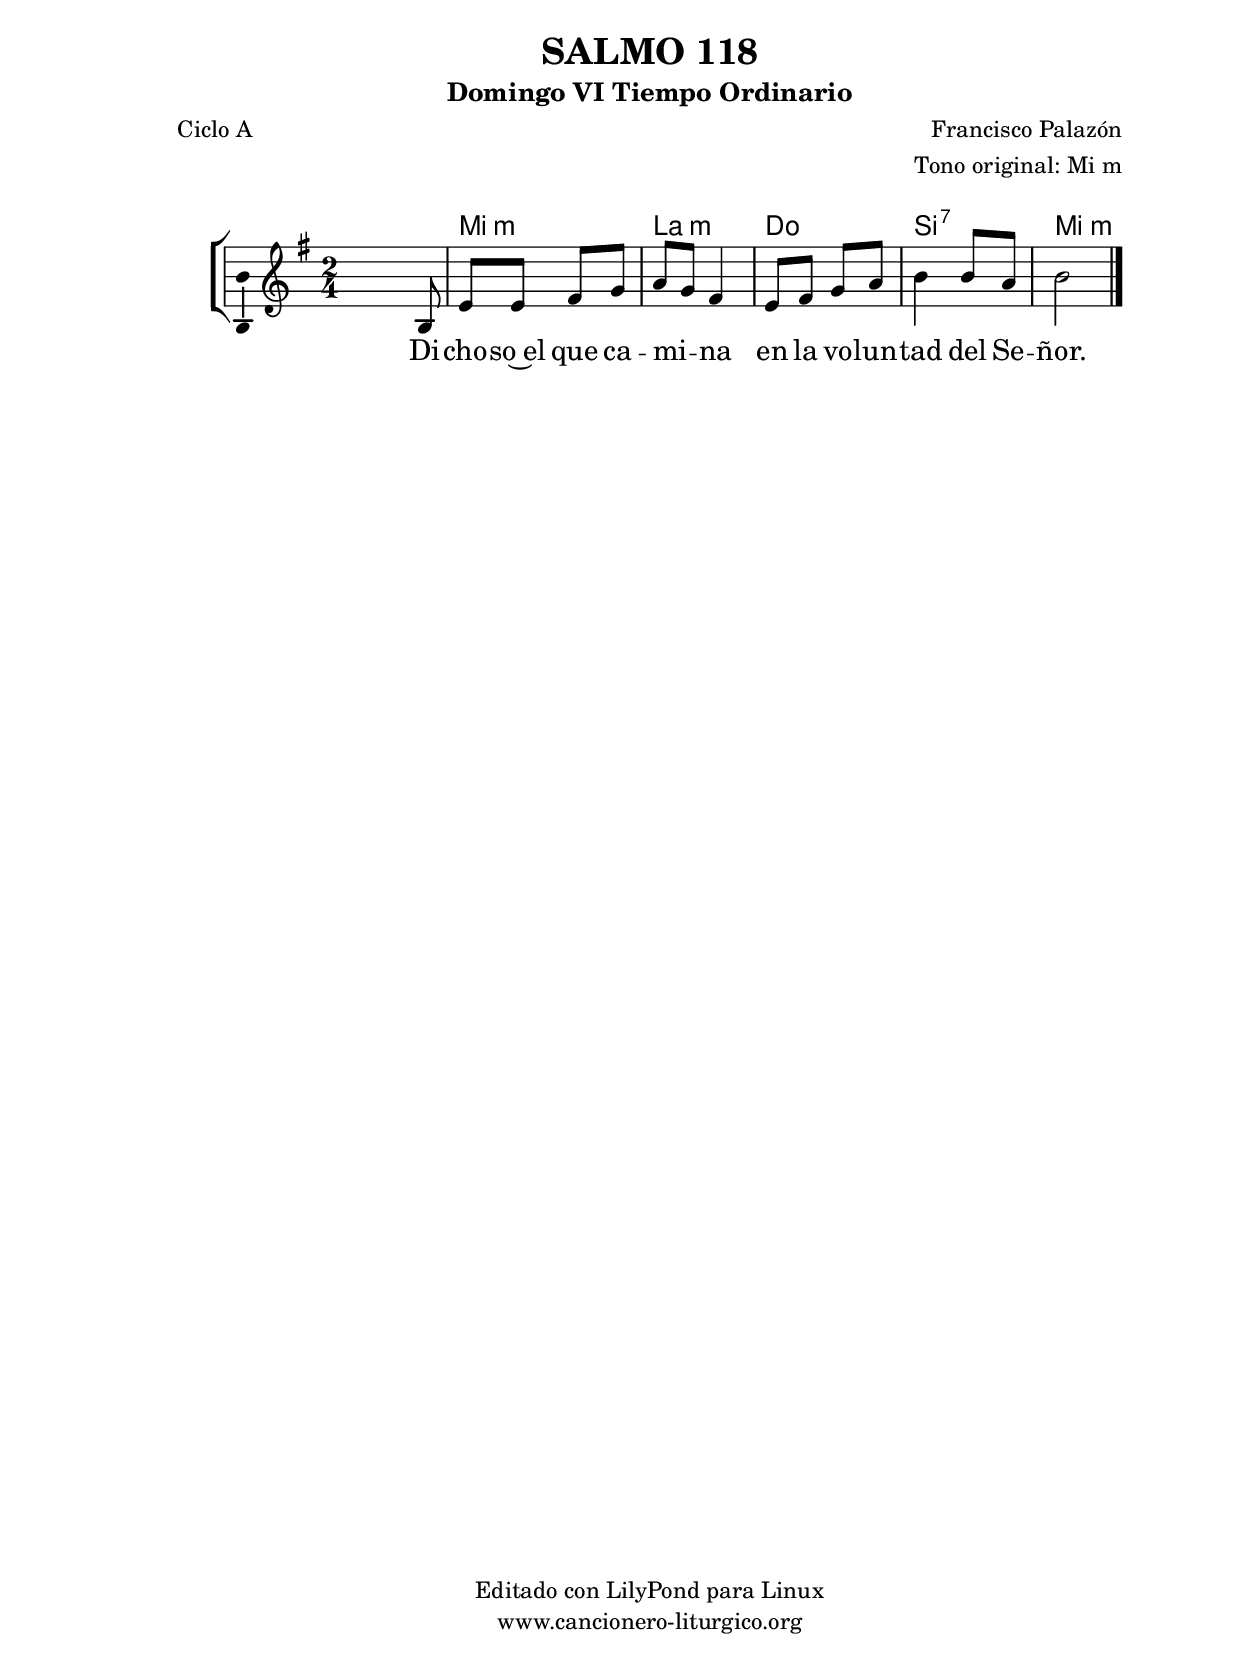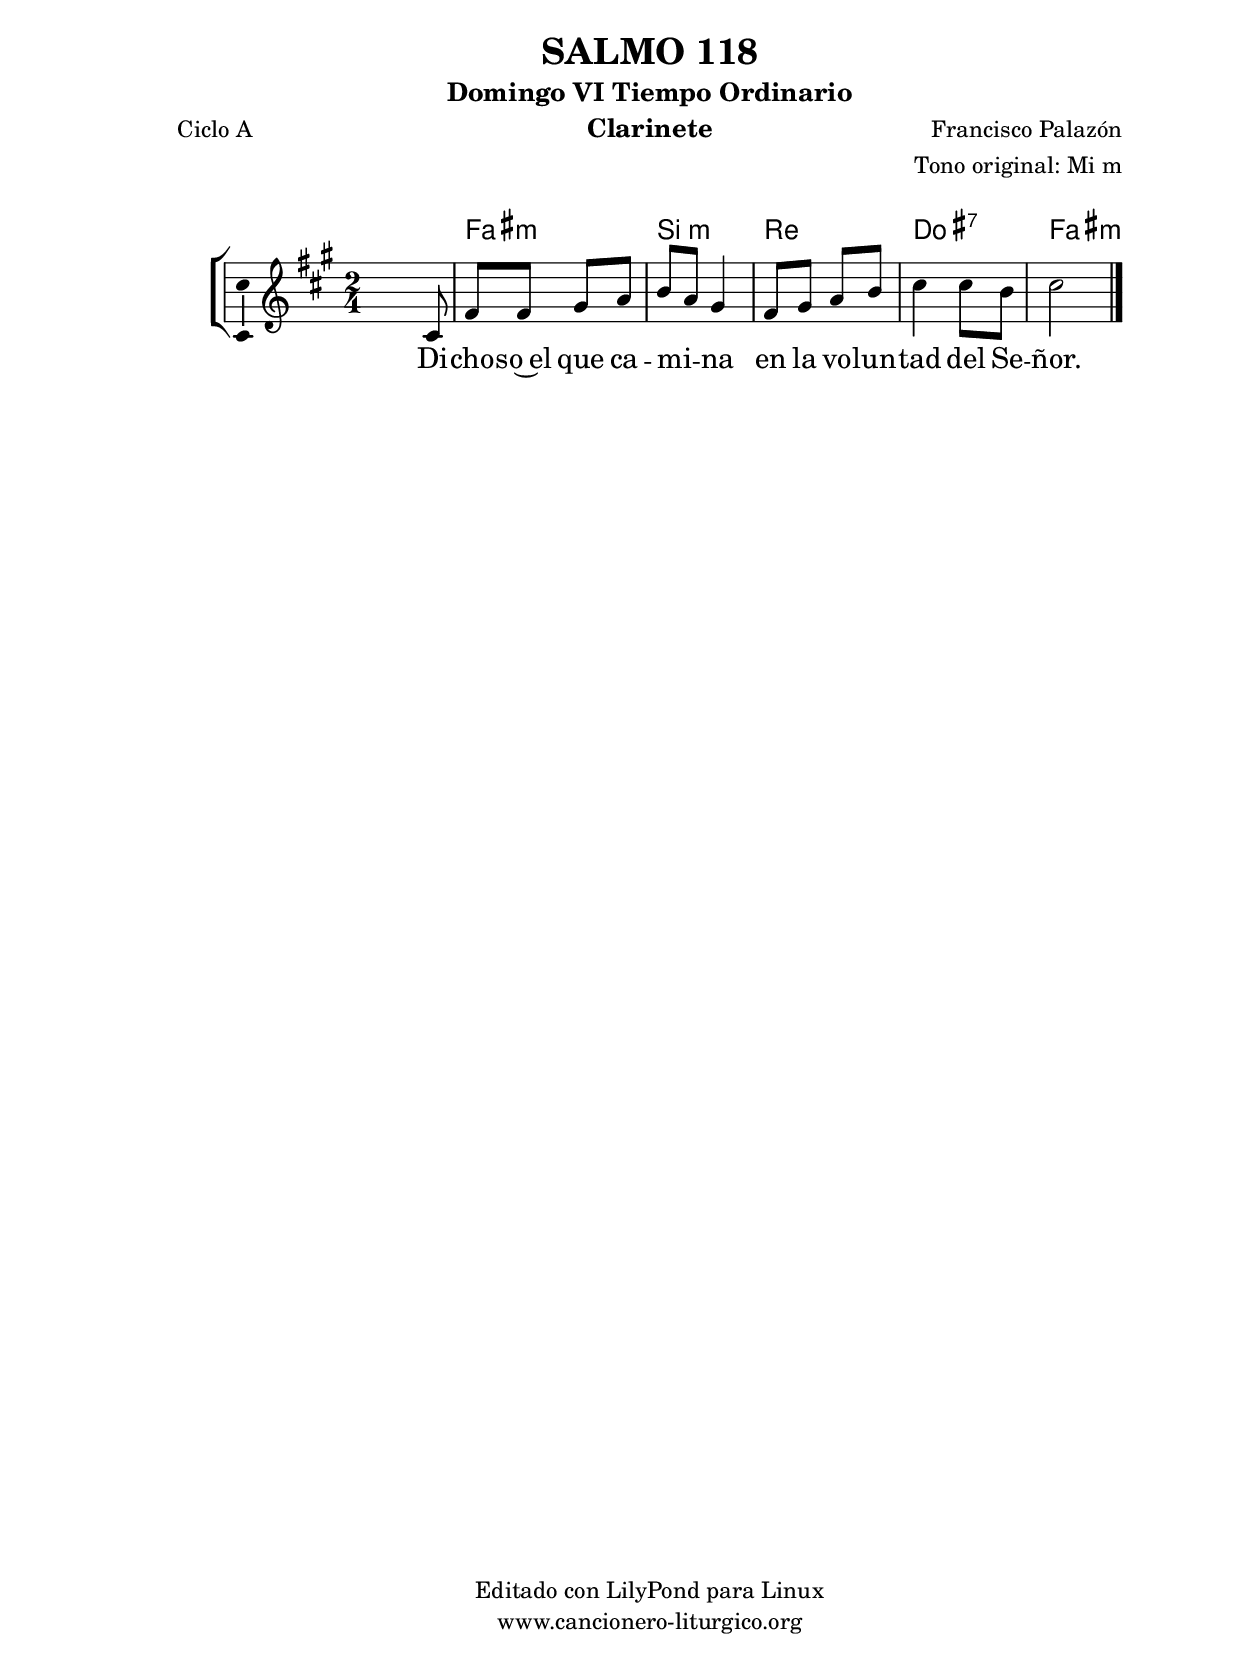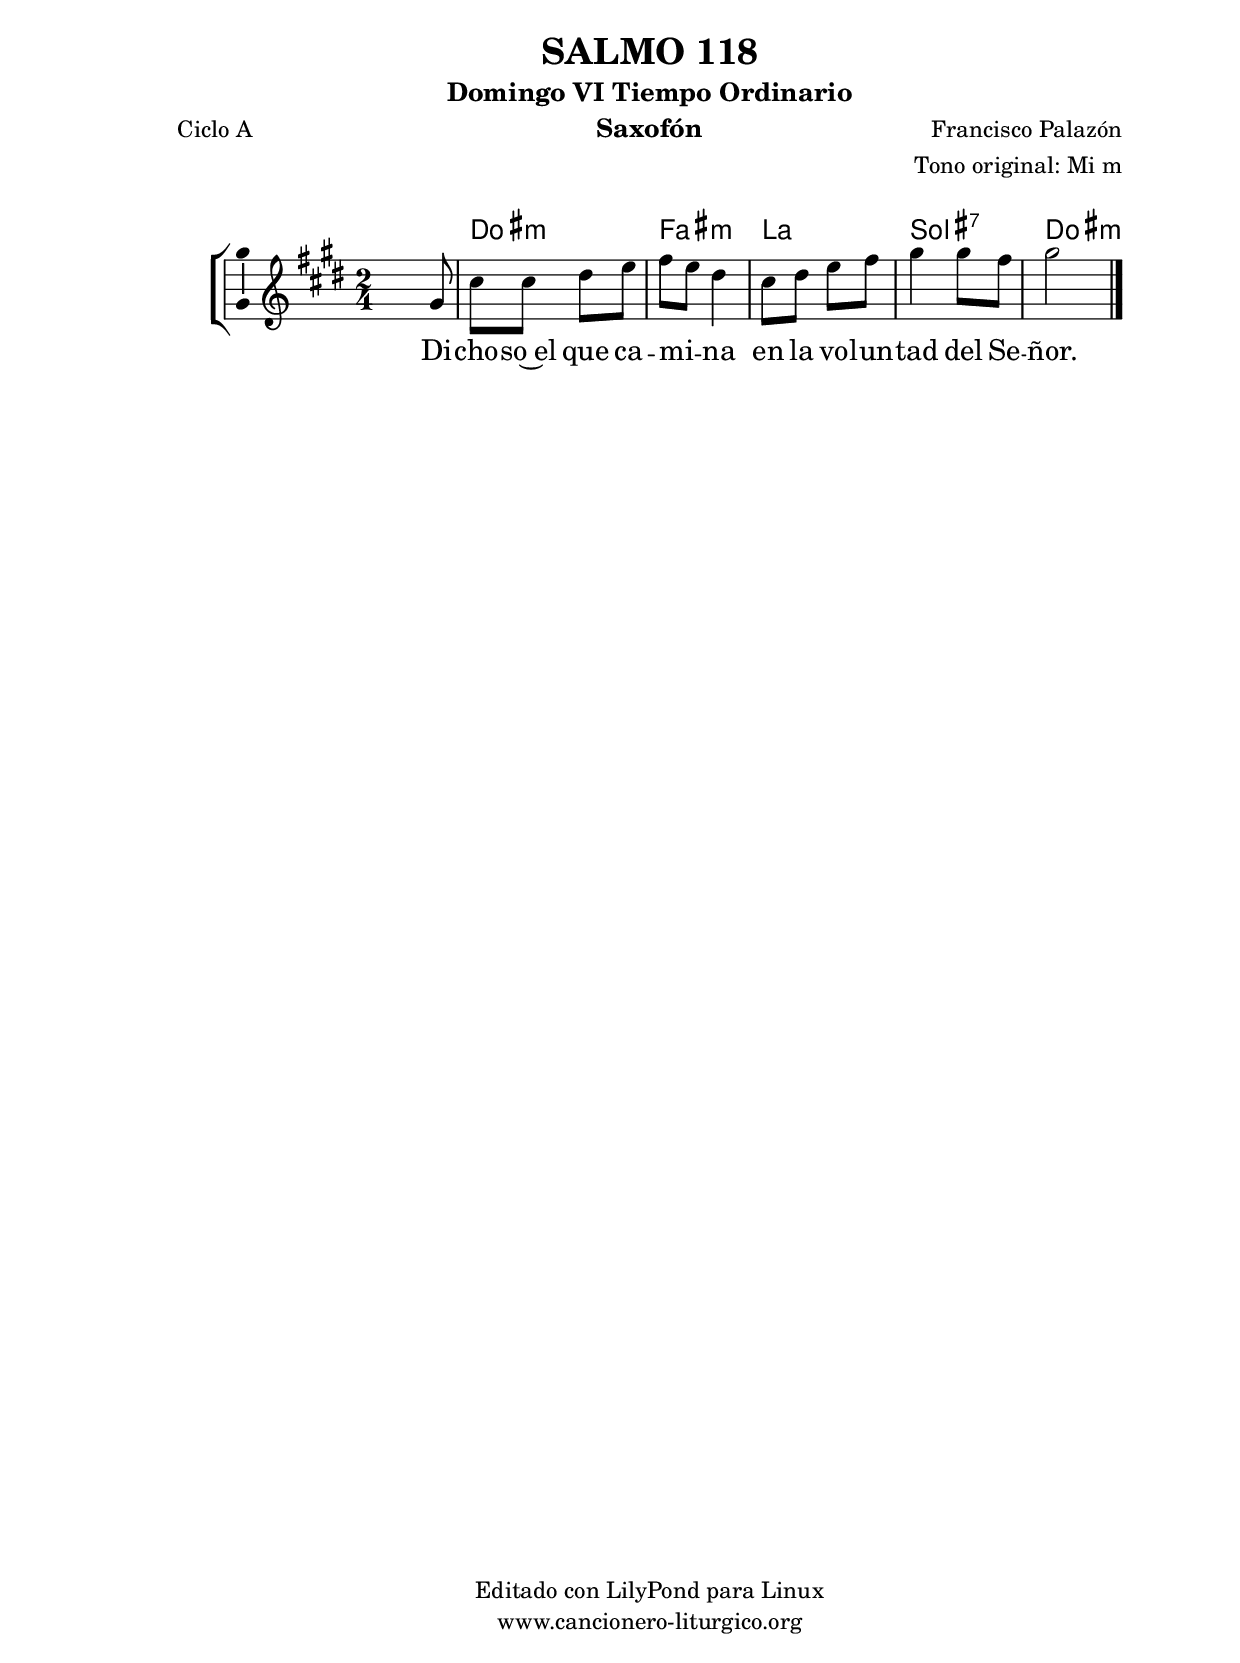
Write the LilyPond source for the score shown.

%
%para convertir .midi en .wav:
%timidity filename.midi -Ow -o finename.wav
%
%
%Para convertir de .wav a .mp3:
%lame -h -m j filename.wav
%
%
%para escuchar el midi:
%timidity nombrefichero.midi
%


%versión de lilypond para la que se ha escrito esta partitura:
\version "2.16.0"

	%Tamaño papel
	#(set-default-paper-size "a4")
	%Tamaño partitura
	#(set-global-staff-size 20)
	%No responde al pulsar sobre una nota
	#(ly:set-option 'point-and-click #f)

%parámetros del encabezamiento:
\header {
	title = "SALMO 118"
	subtitle = "Domingo VI Tiempo Ordinario"
	composer = "Francisco Palazón"
	poet = "Ciclo A"
	meter = ""
	arranger = "Tono original: Mi m"
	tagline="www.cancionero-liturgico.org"
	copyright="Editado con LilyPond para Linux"
	tiempo = "Ordinario"
	usos = "Salmo"
	letra = "Dichoso el que camina en la voluntad del Señor."
	}

%parámetros asociados al papel:
\paper  {
	oddHeaderMarkup = \markup {\fill-line { \on-the-fly #not-first-page \fromproperty #'header:title \on-the-fly #not-first-page \fromproperty #'header:composer }}
	evenHeaderMarkup = \markup {\fill-line { \fromproperty #'header:composer \fromproperty #'header:title }}
	#(set-paper-size "a4")
	print-page-number = ##f
	first-page-number = 1
	print-first-page-number = ##f
%	head-separation = 3.0 \cm
	top-margin = 2.0 \cm
	bottom-margin = 0.5\cm
%%%	bottom-margin = -1.0\cm
	left-margin = 3.0 \cm
	line-width = 16.0 \cm 
	indent = 8\mm
	interscoreline = 2.\mm
	between-system-space = 15\mm
%	para que las partituras no llenen la hoja:
	ragged-bottom = ##t
%	idem para la última hoja:
	ragged-last-bottom = ##f
%	para que las partituras llenen el ancho del papel:
	ragged-last = ##f
	after-title-space = 2.5 \cm
%page-count=1
%system-count=8

	%Flexible Vertical Spacing
%	markup-markup-spacing =
%	#'((basic-distance . 15) (minimum-distance . 15) (padding . 3))
	markup-system-spacing =
	#'((basic-distance . 15) (minimum-distance . 15) (padding . 3))
	system-system-spacing =
	#'((basic-distance . 15) (minimum-distance . 15) (padding . 3))
	score-system-spacing =
	#'((basic-distance . 15) (minimum-distance . 15) (padding . 5))
%	top-system-spacing = % header
%	#'((basic-distance . 8) (minimum-distance . 0) (padding . 3))
%	top-markup-spacing =
%	#'((basic-distance . 20) (minimum-distance . 20) (padding . 3))
	last-bottom-spacing = % footer
	#'((basic-distance . 5) (minimum-distance . 5) (padding . 3))
%	score-markup-spacing =
%	#'((basic-distance . 16) (minimum-distance . 13) (padding . 3))

	}


%parámetros que afectan a toda la partitura:
global =  {
	%clave de sol (G):
	\clef G
	%armadura:
%	\transpose d c
	\key e \minor
	\tempo 4=100
	\set Score.tempoHideNote = ##t
	}


acordes = {
	\italianChords
	\chordmode {
%	\transpose d c
{
s2
e2:m a:m c b:7 e:m

	}
	}
}


melodia = 
{
%	\transpose d c
	\relative c'{
	\time 2/4

s4 s8 b8
e8 e fis g
a8 g fis4
e8 fis g a
b4 b8 a
b2

	\bar "|."
	}
	}


texto = \lyricmode {
Di -- cho -- so~el que ca -- mi -- _ na en la vo -- lun -- tad del Se -- ñor.

	}


acordesStaff = \context ChordNames = acordesStaff <<
	\set chordChanges = ##t
	\acordes
	>>


vozStaff = \context Voice = vozStaff
\with {\consists "Ambitus_engraver"}
<<
%	\set Staff.instrumentName = ""
%	\set Staff.shortInstrumentName = ""
%	\set Staff.midiInstrument = #"clarinet"
%	\set Staff.midiInstrument = #"cello"
%	\set Staff.midiInstrument = #"flute"
	\set Staff.midiInstrument = #"electric guitar (jazz)"
%	\set Staff.midiInstrument = #"english horn"
%	\set Staff.midiInstrument = #"violin"
%	\set Staff.midiInstrument = #"glockenspiel"
	\set Staff.midiMinimumVolume = #0.7
	\set Staff.midiMaximumVolume = #0.9
	\global
	\melodia
	>>


textoStaff = \context Lyrics = textoStaff <<
	\lyricsto vozStaff \texto
	>>

\book {
	\score {
		\context ChoirStaff {
			\override StaffGroup.SystemStartBracket #'collapse-height = #1
			\override Score.SystemStartBar #'collapse-height = #1
			<<
			\acordesStaff
			\vozStaff
			\textoStaff
			>>
			}
		\layout {
	    		\context {
				\Lyrics
				\override LyricText #'font-size = #2
				}
	   		 \context {
				\Score
				%fontSize = #3
				\override StaffSymbol #'staff-space = #(magstep +3)
				%\override Beam #'thickness = #0.55
				%\override SpacingSpanner #'spacing-increment = #1.0
				%\override Slur #'height-limit = #1.5
				}
			}
		}
	\score {
		\unfoldRepeats
		\context ChoirStaff {
			<<
			\acordesStaff
			\vozStaff
			>>
			}
		\midi {
	  		\context {
	  			\Score
				tempoWholesPerMinute = #(ly:make-moment 70 4)
				}
			}
		}
	}

%Partitura para clarinete
#(define output-suffix "C")
\book {
	\header{
		instrument = "Clarinete"
		}
	\score {
		\context ChoirStaff {
			\override StaffGroup.SystemStartBracket #'collapse-height = #1
			\override Score.SystemStartBar #'collapse-height = #1
\transpose c d
			<<
			\acordesStaff
			\vozStaff
			\textoStaff
			>>
			}
		\layout {
	    		\context {
				\Lyrics
				\override LyricText #'font-size = #2
				}
	   		 \context {
				\Score
				\override StaffSymbol #'staff-space = #(magstep +3)
				}
			}
		}
	}

%Partitura para saxofón
#(define output-suffix "S")
\book {
	\header{
		instrument = "Saxofón"
		}
	\score {
		\context ChoirStaff {
			\override StaffGroup.SystemStartBracket #'collapse-height = #1
			\override Score.SystemStartBar #'collapse-height = #1
\transpose c a
			<<
			\acordesStaff
			\vozStaff
			\textoStaff
			>>
			}
		\layout {
	    		\context {
				\Lyrics
				\override LyricText #'font-size = #2
				}
	   		 \context {
				\Score
				\override StaffSymbol #'staff-space = #(magstep +3)
				}
			}
		}
	}

